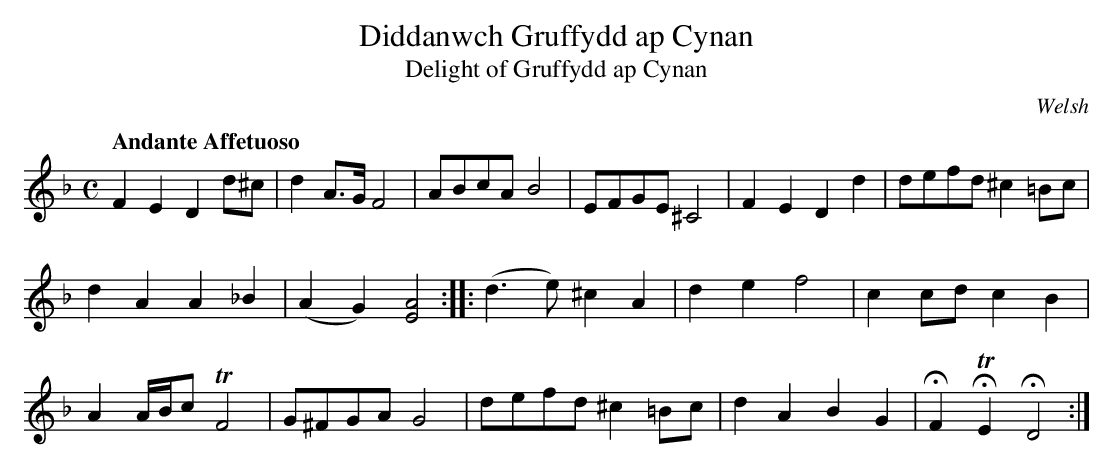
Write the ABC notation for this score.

X:1
T:Diddanwch Gruffydd ap Cynan
T:Delight of Gruffydd ap Cynan
M:C
L:1/8
O:Welsh
Q:"Andante Affetuoso"
K:Dmin
F2E2D2 d^c|d2 A>G F4|ABcA B4|EFGE ^C4|F2 E2 D2d2|defd ^c2 =Bc|
d2 A2 A2_B2|(A2G2) [E4A4]:||:(d3e) ^c2A2|d2e2 f4|c2 cd c2B2|
A2 A/B/c TF4|G^FGA G4|defd ^c2 =Bc|d2A2B2 G2|!fermata!F2 !fermata!TE2 !fermata!D4:|
